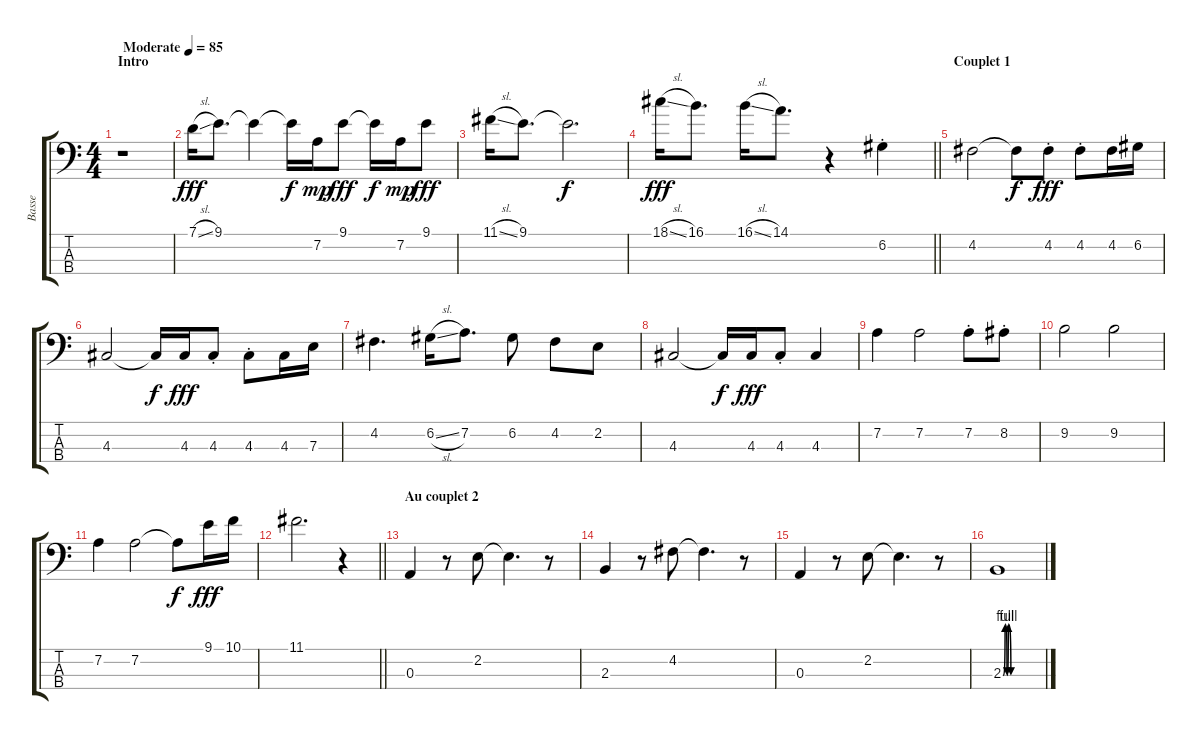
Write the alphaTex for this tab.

\track ("Basse" "Basse") {instrument electricbassfinger}
\staff {score tabs}
\tuning (G2 D2 A1 E1) {hide}
\ts (4 4)
\section ("" "Intro")
\tempo (85 "Moderate")
\clef f4
\ks c
r.1{dy fff instrument electricbassfinger} |
7.1{sl}.16 9.1.8{d} 9.1{t}.4 9.1{t}.16{dy f} 7.2.16{dy mp} 9.1.8{dy fff} 9.1{t}.16{dy f} 7.2.16{dy mp} 9.1.8{dy fff} |
11.1{sl}.16 9.1.8{d} 9.1{t}.2{d dy f} |
\barLineRight lightlight
18.1{sl}.16{dy fff} 16.1.8{d} 16.1{sl}.16 14.1.8{d} r.4 6.2{st}.4 |
\section ("" "Couplet 1")
4.2.2 4.2{t}.8{dy f} 4.2{st}.8{dy fff} 4.2{st}.8 4.2.16 6.2.16 |
4.3.2 4.3{t}.16{dy f} 4.3.16{dy fff} 4.3{st}.8 4.3{st}.8 4.3.16 7.3.16 |
4.2.4{d} 6.2{sl}.16 7.2.8{d} 6.2.8 4.2.8 2.2.8 |
4.3.2 4.3{t}.16{dy f} 4.3.16{dy fff} 4.3{st}.8 4.3.4 |
7.2.4 7.2.2 7.2{st}.8 8.2{st}.8 |
9.2.2 9.2.2 |
7.2.4 7.2.2 7.2{t}.8{dy f} 9.1.16{dy fff} 10.1.16 |
\barLineRight lightlight
11.1.2{d} r.4 |
\section ("" "Au couplet 2")
0.3.4 r.8 2.2.8 2.2{t}.4{d} r.8 |
2.3.4 r.8 4.2.8 4.2{t}.4{d} r.8 |
0.3.4 r.8 2.2.8 2.2{t}.4{d} r.8 |
2.3{be (custom 0 0 3 4 6 0 8 4 12 0 60 0)}.1
